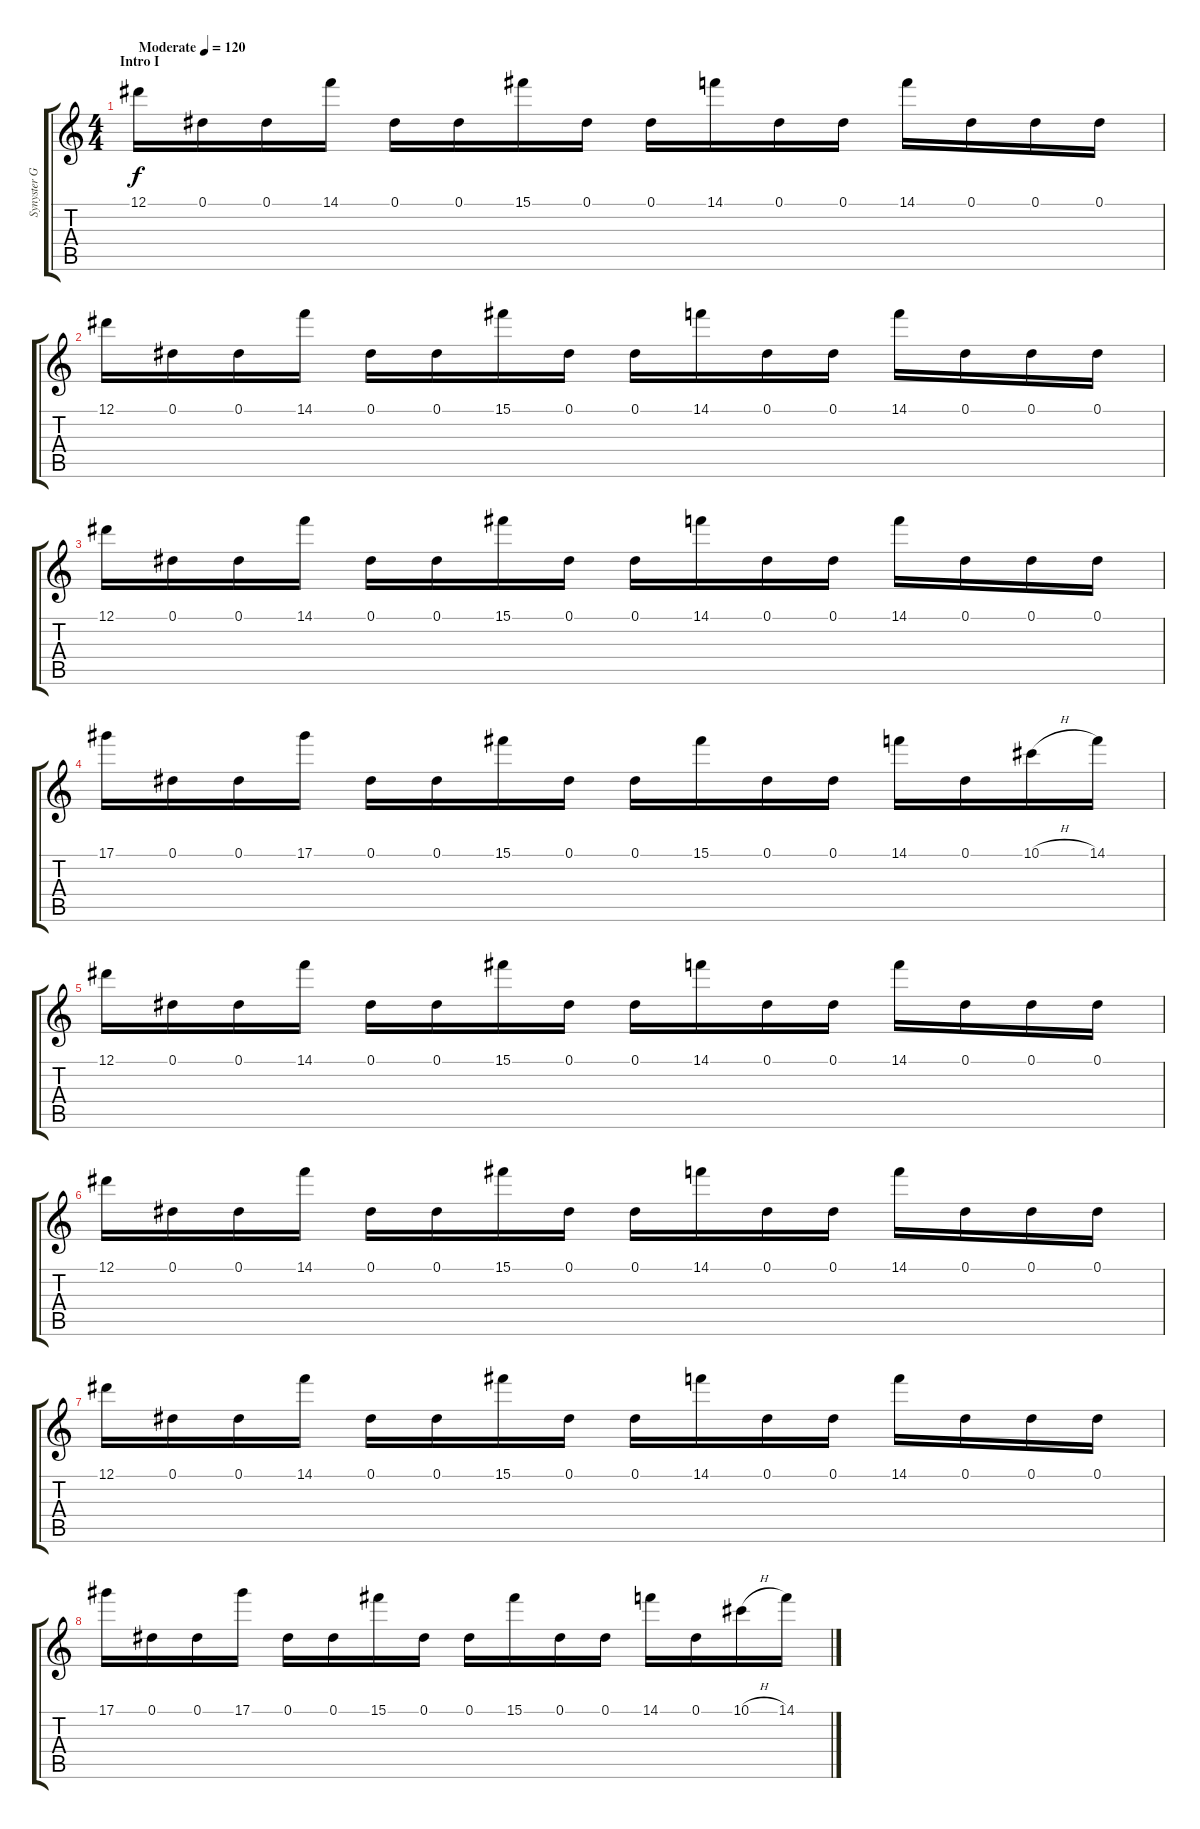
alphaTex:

\track ("Synyster Gates" "Synyster G") {instrument distortionguitar}
\staff {score tabs}
\tuning (Eb4 Bb3 Gb3 Db3 Ab2 Db2) {hide}
\ts (4 4)
\section ("" "Intro I")
\tempo (120 "Moderate")
\clef g2
\ks c
12.1.16{dy f instrument distortionguitar} 0.1.16 0.1.16 14.1.16 0.1.16 0.1.16 15.1.16 0.1.16 0.1.16 14.1.16 0.1.16 0.1.16 14.1.16 0.1.16 0.1.16 0.1.16 |
12.1.16 0.1.16 0.1.16 14.1.16 0.1.16 0.1.16 15.1.16 0.1.16 0.1.16 14.1.16 0.1.16 0.1.16 14.1.16 0.1.16 0.1.16 0.1.16 |
12.1.16 0.1.16 0.1.16 14.1.16 0.1.16 0.1.16 15.1.16 0.1.16 0.1.16 14.1.16 0.1.16 0.1.16 14.1.16 0.1.16 0.1.16 0.1.16 |
17.1.16 0.1.16 0.1.16 17.1.16 0.1.16 0.1.16 15.1.16 0.1.16 0.1.16 15.1.16 0.1.16 0.1.16 14.1.16 0.1.16 10.1{h}.16 14.1.16 |
12.1.16 0.1.16 0.1.16 14.1.16 0.1.16 0.1.16 15.1.16 0.1.16 0.1.16 14.1.16 0.1.16 0.1.16 14.1.16 0.1.16 0.1.16 0.1.16 |
12.1.16 0.1.16 0.1.16 14.1.16 0.1.16 0.1.16 15.1.16 0.1.16 0.1.16 14.1.16 0.1.16 0.1.16 14.1.16 0.1.16 0.1.16 0.1.16 |
12.1.16 0.1.16 0.1.16 14.1.16 0.1.16 0.1.16 15.1.16 0.1.16 0.1.16 14.1.16 0.1.16 0.1.16 14.1.16 0.1.16 0.1.16 0.1.16 |
17.1.16 0.1.16 0.1.16 17.1.16 0.1.16 0.1.16 15.1.16 0.1.16 0.1.16 15.1.16 0.1.16 0.1.16 14.1.16 0.1.16 10.1{h}.16 14.1.16
